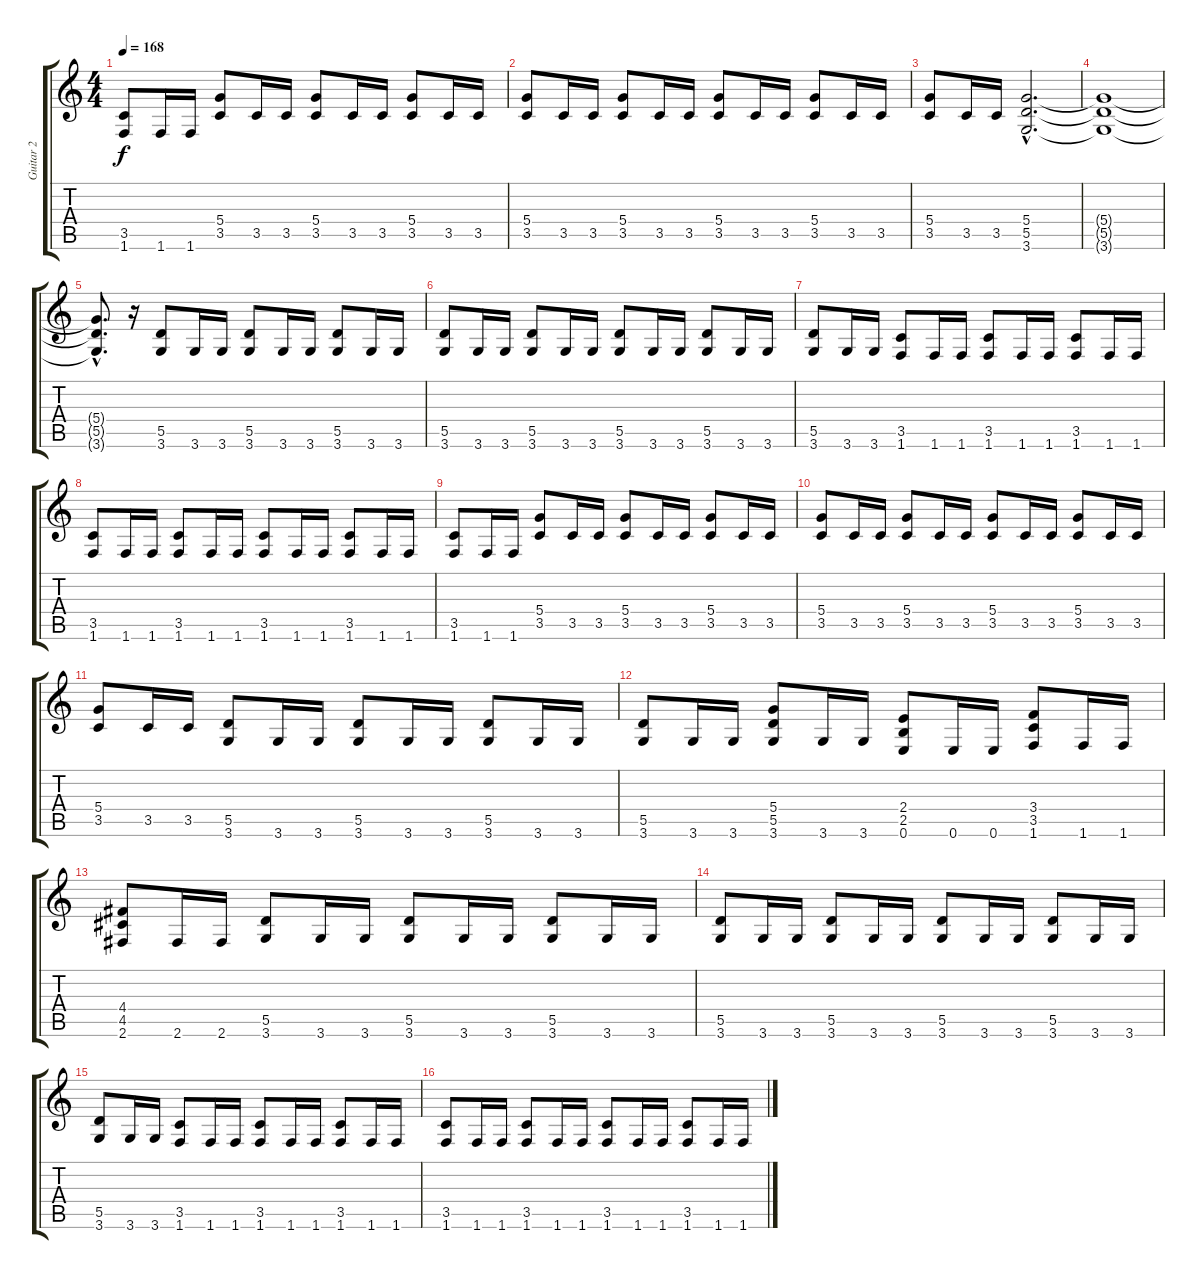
\track ("Guitar 2" "Guitar 2") {instrument distortionguitar}
\staff {score tabs}
\tuning (E4 B3 G3 D3 A2 E2) {hide}
\ts (4 4)
\tempo 168
\clef g2
\ks c
(3.5 1.6).8{dy f} 1.6.16 1.6.16 (5.4 3.5).8 3.5.16 3.5.16 (5.4 3.5).8 3.5.16 3.5.16 (5.4 3.5).8 3.5.16 3.5.16 |
(5.4 3.5).8 3.5.16 3.5.16 (5.4 3.5).8 3.5.16 3.5.16 (5.4 3.5).8 3.5.16 3.5.16 (5.4 3.5).8 3.5.16 3.5.16 |
(5.4 3.5).8 3.5.16 3.5.16 (5.4{hac} 5.5{hac} 3.6{hac}).2{d} |
(5.4{t} 5.5{t} 3.6{t}).1 |
(5.4{hac t} 5.5{hac t} 3.6{hac t}).8{d} r.16 (5.5 3.6).8 3.6.16 3.6.16 (5.5 3.6).8 3.6.16 3.6.16 (5.5 3.6).8 3.6.16 3.6.16 |
(5.5 3.6).8 3.6.16 3.6.16 (5.5 3.6).8 3.6.16 3.6.16 (5.5 3.6).8 3.6.16 3.6.16 (5.5 3.6).8 3.6.16 3.6.16 |
(5.5 3.6).8 3.6.16 3.6.16 (3.5 1.6).8 1.6.16 1.6.16 (3.5 1.6).8 1.6.16 1.6.16 (3.5 1.6).8 1.6.16 1.6.16 |
(3.5 1.6).8 1.6.16 1.6.16 (3.5 1.6).8 1.6.16 1.6.16 (3.5 1.6).8 1.6.16 1.6.16 (3.5 1.6).8 1.6.16 1.6.16 |
(3.5 1.6).8 1.6.16 1.6.16 (5.4 3.5).8 3.5.16 3.5.16 (5.4 3.5).8 3.5.16 3.5.16 (5.4 3.5).8 3.5.16 3.5.16 |
(5.4 3.5).8 3.5.16 3.5.16 (5.4 3.5).8 3.5.16 3.5.16 (5.4 3.5).8 3.5.16 3.5.16 (5.4 3.5).8 3.5.16 3.5.16 |
(5.4 3.5).8 3.5.16 3.5.16 (5.5 3.6).8 3.6.16 3.6.16 (5.5 3.6).8 3.6.16 3.6.16 (5.5 3.6).8 3.6.16 3.6.16 |
(5.5 3.6).8 3.6.16 3.6.16 (5.4 5.5 3.6).8 3.6.16 3.6.16 (2.4 2.5 0.6).8 0.6.16 0.6.16 (3.4 3.5 1.6).8 1.6.16 1.6.16 |
(4.4 4.5 2.6).8 2.6.16 2.6.16 (5.5 3.6).8 3.6.16 3.6.16 (5.5 3.6).8 3.6.16 3.6.16 (5.5 3.6).8 3.6.16 3.6.16 |
(5.5 3.6).8 3.6.16 3.6.16 (5.5 3.6).8 3.6.16 3.6.16 (5.5 3.6).8 3.6.16 3.6.16 (5.5 3.6).8 3.6.16 3.6.16 |
(5.5 3.6).8 3.6.16 3.6.16 (3.5 1.6).8 1.6.16 1.6.16 (3.5 1.6).8 1.6.16 1.6.16 (3.5 1.6).8 1.6.16 1.6.16 |
(3.5 1.6).8 1.6.16 1.6.16 (3.5 1.6).8 1.6.16 1.6.16 (3.5 1.6).8 1.6.16 1.6.16 (3.5 1.6).8 1.6.16 1.6.16
